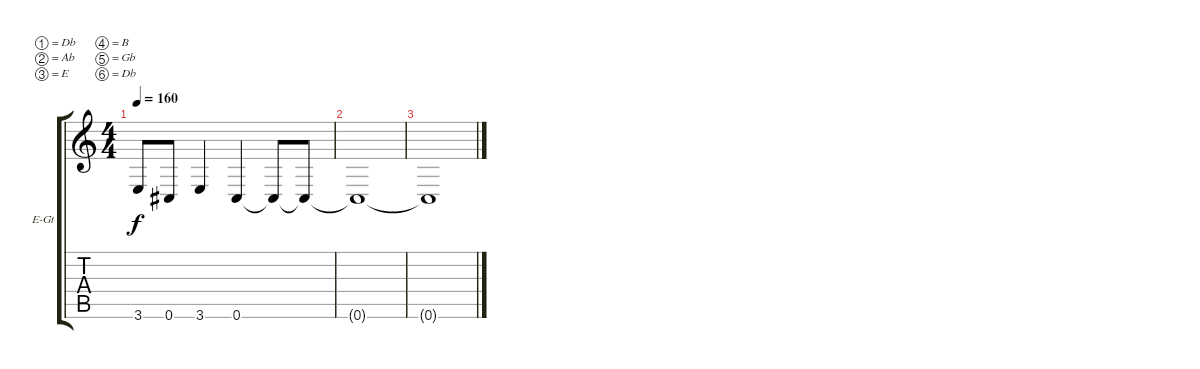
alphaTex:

\bracketExtendMode groupsimilarinstruments
\firstSystemTrackNameOrientation horizontal
\otherSystemsTrackNameOrientation horizontal
\track ("Josh Rand" "E-Gt") {instrument distortionguitar}
\staff {score tabs}
\tuning (Db4 Ab3 E3 B2 Gb2 Db2)
\ts (4 4)
\tempo 160
\clef g2
\ks c
3.6.8{dy f} 0.6.8 3.6.4 0.6.4 0.6{t}.8 0.6{t}.8 |
0.6{t}.1 |
0.6{t}.1
